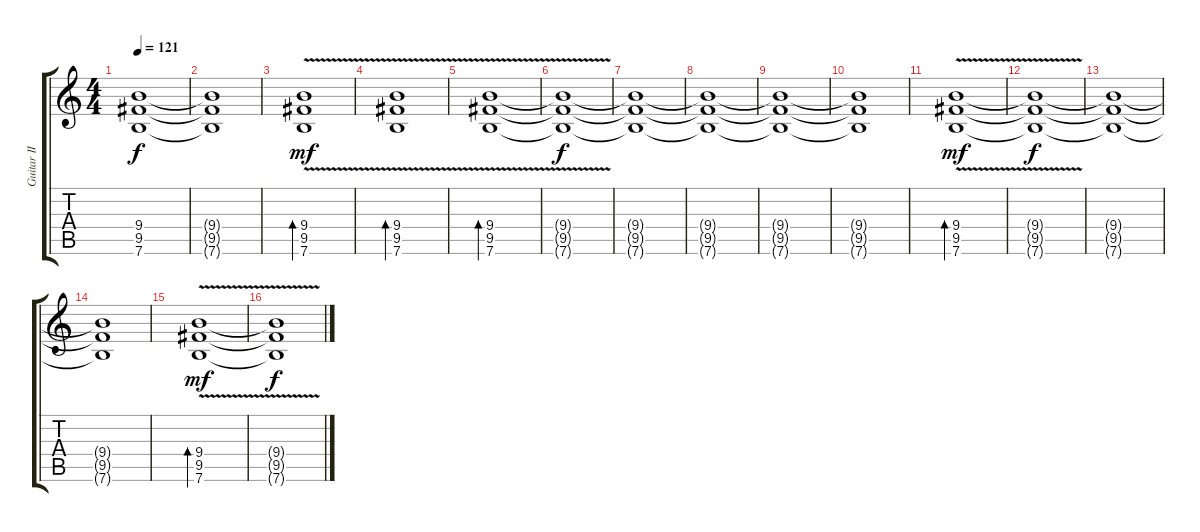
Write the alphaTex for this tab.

\track ("Guitar II" "Guitar II") {instrument overdrivenguitar}
\staff {score tabs}
\tuning (E4 B3 G3 D3 A2 E2) {hide}
\ts (4 4)
\tempo 121
\clef g2
\ks c
(9.4{t} 9.5{t} 7.6{t}).1{dy f} |
(9.4{t} 9.5{t} 7.6{t}).1 |
(9.4{v} 9.5 7.6).1{bd 120 dy mf} |
(9.4{v} 9.5 7.6).1{bd 120} |
(9.4{v} 9.5 7.6).1{bd 120} |
(9.4{t} 9.5{t} 7.6{t}).1{dy f} |
(9.4{t} 9.5{t} 7.6{t}).1 |
(9.4{t} 9.5{t} 7.6{t}).1 |
(9.4{t} 9.5{t} 7.6{t}).1 |
(9.4{t} 9.5{t} 7.6{t}).1 |
(9.4{v} 9.5 7.6).1{bd 120 dy mf} |
(9.4{t} 9.5{t} 7.6{t}).1{dy f} |
(9.4{t} 9.5{t} 7.6{t}).1 |
(9.4{t} 9.5{t} 7.6{t}).1 |
(9.4{v} 9.5 7.6).1{bd 120 dy mf} |
(9.4{t} 9.5{t} 7.6{t}).1{dy f}
